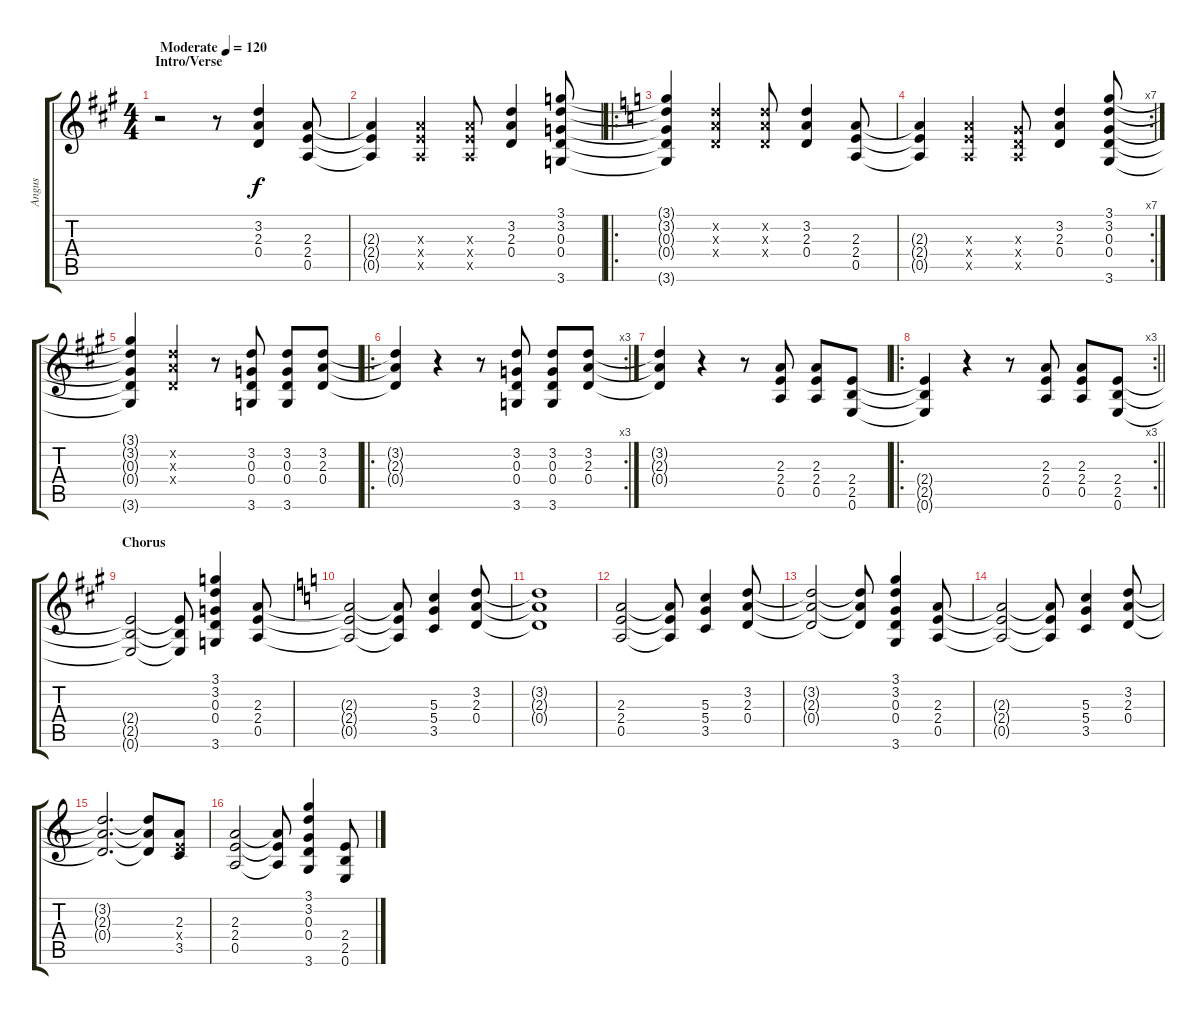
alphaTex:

\track ("Angus" "Angus") {instrument overdrivenguitar}
\staff {score tabs}
\tuning (E4 B3 G3 D3 A2 E2) {hide}
\ts (4 4)
\section ("" "Intro/Verse")
\tempo (120 "Moderate")
\clef g2
\ks a
r.2{dy f instrument overdrivenguitar} r.8 (3.2 2.3 0.4).4 (2.3 2.4 0.5).8 |
(2.3{t} 2.4{t} 0.5{t}).4 (2.3{x} 2.4{x} 0.5{x}).4 (2.3{x} 2.4{x} 0.5{x}).8 (3.2 2.3 0.4).4 (3.1 3.2 0.3 0.4 3.6).8 |
\ro
\ks c
(3.1{t} 3.2{t} 0.3{t} 0.4{t} 3.6{t}).4 (3.2{x} 2.3{x} 0.4{x}).4 (3.2{x} 2.3{x} 0.4{x}).8 (3.2 2.3 0.4).4 (2.3 2.4 0.5).8 |
\rc 7
(2.3{t} 2.4{t} 0.5{t}).4 (2.3{x} 2.4{x} 0.5{x}).4 (0.3{x} 0.4{x} 0.5{x}).8 (3.2 2.3 0.4).4 (3.1 3.2 0.3 0.4 3.6).8 |
\ks a
(3.1{t} 3.2{t} 0.3{t} 0.4{t} 3.6{t}).4 (3.2{x} 2.3{x} 0.4{x}).4 r.8 (3.2 0.3 0.4 3.6).8 (3.2 0.3 0.4 3.6).8 (3.2 2.3 0.4).8 |
\ro
\rc 3
(3.2{t} 2.3{t} 0.4{t}).4 r.4 r.8 (3.2 0.3 0.4 3.6).8 (3.2 0.3 0.4 3.6).8 (3.2 2.3 0.4).8 |
(3.2{t} 2.3{t} 0.4{t}).4 r.4 r.8 (2.3 2.4 0.5).8 (2.3 2.4 0.5).8 (2.4 2.5 0.6).8 |
\ro
\rc 3
\barLineRight lightlight
(2.4{t} 2.5{t} 0.6{t}).4 r.4 r.8 (2.3 2.4 0.5).8 (2.3 2.4 0.5).8 (2.4 2.5 0.6).8 |
\section ("" "Chorus")
(2.4{t} 2.5{t} 0.6{t}).2 (2.4{t} 2.5{t} 0.6{t}).8 (3.1 3.2 0.3 0.4 3.6).4 (2.3 2.4 0.5).8 |
\ks c
(2.3{t} 2.4{t} 0.5{t}).2 (2.3{t} 2.4{t} 0.5{t}).8 (5.3 5.4 3.5).4 (3.2 2.3 0.4).8 |
(3.2{t} 2.3{t} 0.4{t}).1 |
(2.3 2.4 0.5).2 (2.3{t} 2.4{t} 0.5{t}).8 (5.3 5.4 3.5).4 (3.2 2.3 0.4).8 |
(3.2{t} 2.3{t} 0.4{t}).2 (3.2{t} 2.3{t} 0.4{t}).8 (3.1 3.2 0.3 0.4 3.6).4 (2.3 2.4 0.5).8 |
(2.3{t} 2.4{t} 0.5{t}).2 (2.3{t} 2.4{t} 0.5{t}).8 (5.3 5.4 3.5).4 (3.2 2.3 0.4).8 |
(3.2{t} 2.3{t} 0.4{t}).2{d} (3.2{t} 2.3{t} 0.4{t}).8 (2.3 2.4{x} 3.5).8 |
(2.3 2.4 0.5).2 (2.3{t} 2.4{t} 0.5{t}).8 (3.1 3.2 0.3 0.4 3.6).4 (2.4 2.5 0.6).8
